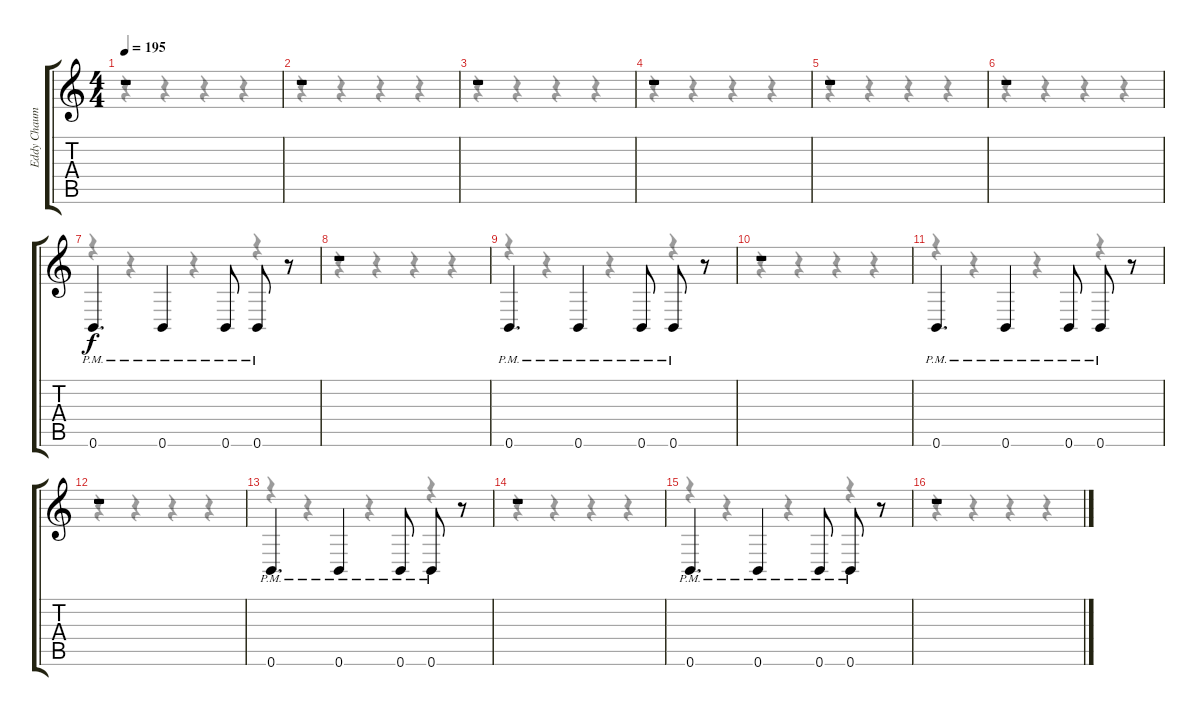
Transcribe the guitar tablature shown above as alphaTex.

\track ("Eddy Chaumulot (Rythm)" "Eddy Chaum") {instrument distortionguitar}
\staff {score tabs}
\tuning (B3 Gb3 D3 A2 E2 B1) {hide}
\voice
\ts (4 4)
\tempo 195
\clef g2
\ks c
r.1{dy f} |
r.1 |
r.1 |
r.1 |
r.1 |
r.1 |
0.6{pm}.4{d} 0.6{pm}.4 0.6{pm}.8 0.6{pm}.8 r.8 |
r.1 |
0.6{pm}.4{d} 0.6{pm}.4 0.6{pm}.8 0.6{pm}.8 r.8 |
r.1 |
0.6{pm}.4{d} 0.6{pm}.4 0.6{pm}.8 0.6{pm}.8 r.8 |
r.1 |
0.6{pm}.4{d} 0.6{pm}.4 0.6{pm}.8 0.6{pm}.8 r.8 |
r.1 |
0.6{pm}.4{d} 0.6{pm}.4 0.6{pm}.8 0.6{pm}.8 r.8 |
r.1
\voice
\clef g2
\ottava regular
\simile none
\ks c
r.4{dy f} r.4 r.4 r.4 |
r.4 r.4 r.4 r.4 |
r.4 r.4 r.4 r.4 |
r.4 r.4 r.4 r.4 |
r.4 r.4 r.4 r.4 |
r.4 r.4 r.4 r.4 |
r.4 r.4 r.4 r.4 |
r.4 r.4 r.4 r.4 |
r.4 r.4 r.4 r.4 |
r.4 r.4 r.4 r.4 |
r.4 r.4 r.4 r.4 |
r.4 r.4 r.4 r.4 |
r.4 r.4 r.4 r.4 |
r.4 r.4 r.4 r.4 |
r.4 r.4 r.4 r.4 |
r.4 r.4 r.4 r.4
